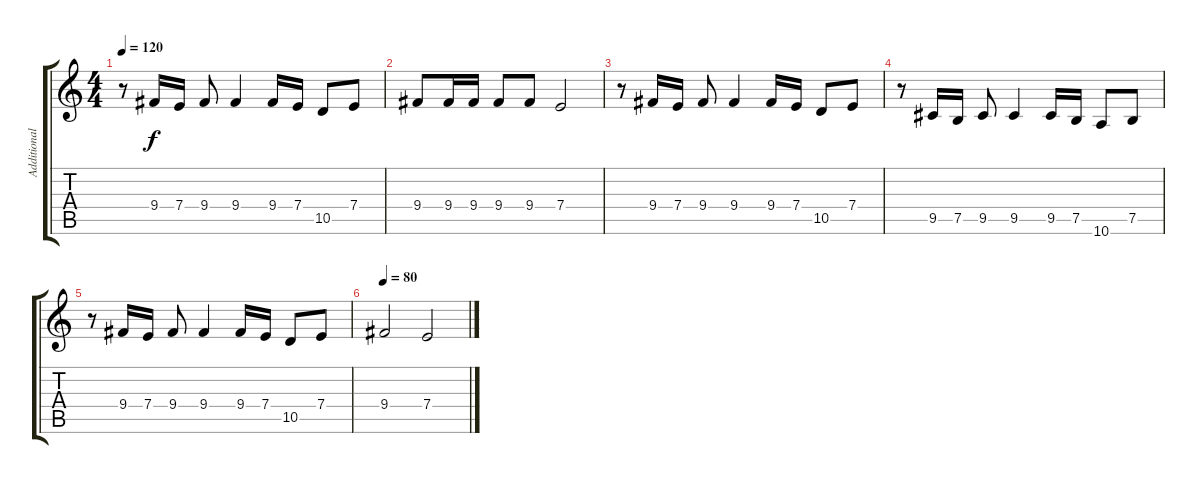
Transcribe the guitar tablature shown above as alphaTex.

\track ("Additional Guitar" "Additional") {instrument distortionguitar}
\staff {score tabs}
\tuning (B3 Gb3 D3 A2 E2 B1) {hide}
\ts (4 4)
\tempo 120
\clef g2
\ks c
r.8{dy f} 9.4.16 7.4.16 9.4.8 9.4.4 9.4.16 7.4.16 10.5.8 7.4.8 |
9.4.8 9.4.16 9.4.16 9.4.8 9.4.8 7.4.2 |
r.8 9.4.16 7.4.16 9.4.8 9.4.4 9.4.16 7.4.16 10.5.8 7.4.8 |
r.8 9.5.16 7.5.16 9.5.8 9.5.4 9.5.16 7.5.16 10.6.8 7.5.8 |
r.8 9.4.16 7.4.16 9.4.8 9.4.4 9.4.16 7.4.16 10.5.8 7.4.8 |
\tempo 80
9.4.2 7.4.2
